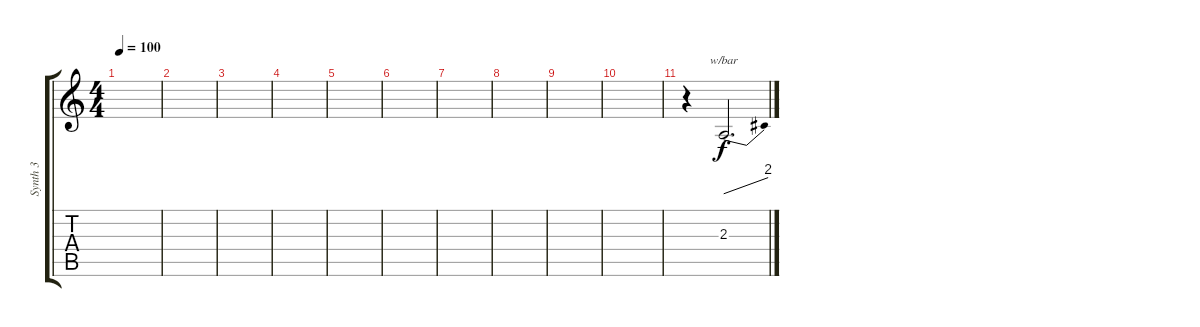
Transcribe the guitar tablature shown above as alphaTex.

\track ("Synth 3" "Synth 3") {instrument lead7fifths}
\staff {score tabs}
\tuning (E4 B3 G3 D3 A2 E2) {hide}
\ts (4 4)
\tempo 100
\clef g2
\ks c
|
|
|
|
|
|
|
|
|
|
r.4 2.3.2{d tbe (dive default 0 0 60 8)}
